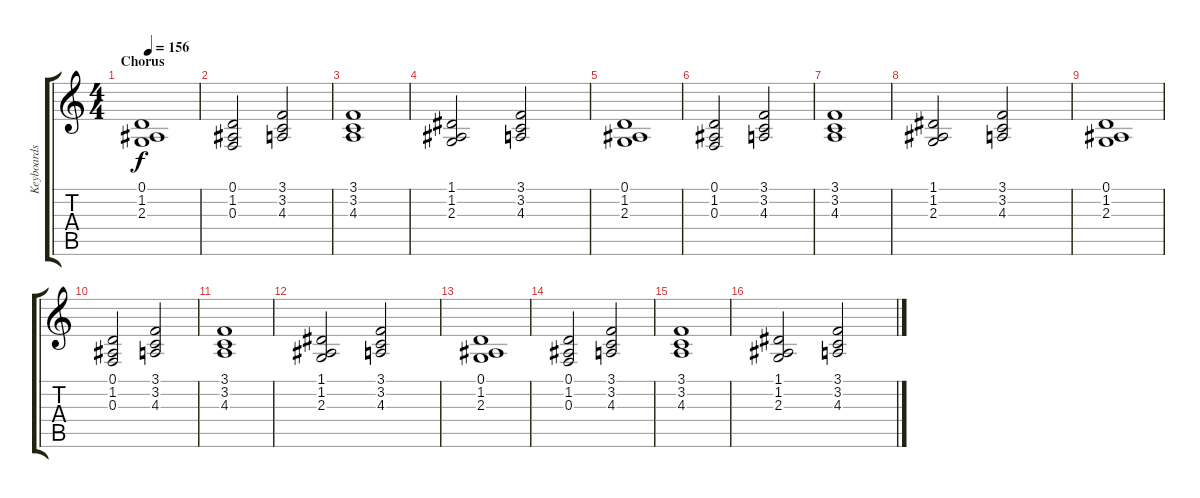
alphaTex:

\track ("Keyboards II" "Keyboards ") {instrument choiraahs}
\staff {score tabs}
\tuning (D4 A3 F3 C3 G2 D2) {hide}
\ts (4 4)
\section ("" "Chorus")
\tempo 156
\clef g2
\ks c
(0.1 1.2 2.3).1{dy f} |
(0.1 1.2 0.3).2 (3.1 3.2 4.3).2 |
(3.1 3.2 4.3).1 |
(1.1 1.2 2.3).2 (3.1 3.2 4.3).2 |
(0.1 1.2 2.3).1 |
(0.1 1.2 0.3).2 (3.1 3.2 4.3).2 |
(3.1 3.2 4.3).1 |
(1.1 1.2 2.3).2 (3.1 3.2 4.3).2 |
(0.1 1.2 2.3).1 |
(0.1 1.2 0.3).2 (3.1 3.2 4.3).2 |
(3.1 3.2 4.3).1 |
(1.1 1.2 2.3).2 (3.1 3.2 4.3).2 |
(0.1 1.2 2.3).1 |
(0.1 1.2 0.3).2 (3.1 3.2 4.3).2 |
(3.1 3.2 4.3).1 |
(1.1 1.2 2.3).2 (3.1 3.2 4.3).2
